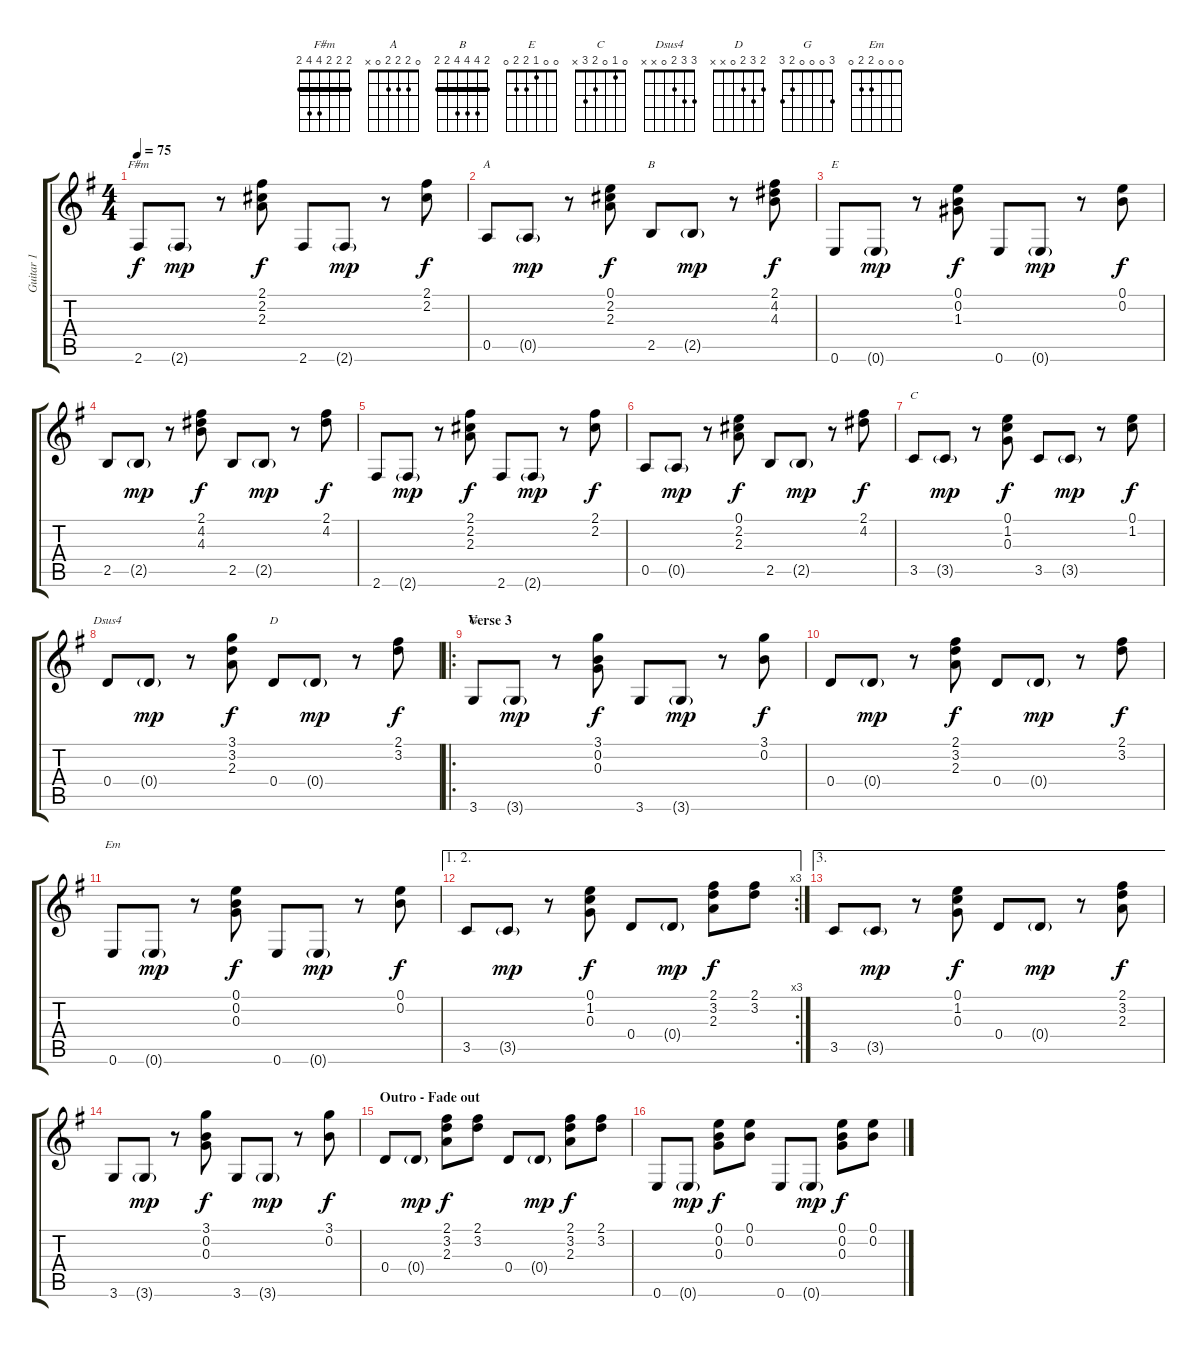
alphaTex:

\track ("Guitar 1" "Guitar 1") {instrument electricguitarmuted}
\staff {score tabs}
\tuning (E4 B3 G3 D3 A2 E2) {hide}
\chord ("F#m" 2 2 2 4 4 2) {barre 2}
\chord ("A" 0 2 2 2 0 x)
\chord ("B" 2 4 4 4 2 2) {barre 2}
\chord ("E" 0 0 1 2 2 0)
\chord ("C" 0 1 0 2 3 x)
\chord ("Dsus4" 3 3 2 0 x x)
\chord ("D" 2 3 2 0 x x)
\chord ("G" 3 0 0 0 2 3)
\chord ("Em" 0 0 0 2 2 0)
\ts (4 4)
\tempo 75
\clef g2
\ks g
2.6.8{ch "F#m" dy f} 2.6{g}.8{dy mp} r.8 (2.1 2.2 2.3).8{dy f} 2.6.8 2.6{g}.8{dy mp} r.8 (2.1 2.2).8{dy f} |
0.5.8{ch "A"} 0.5{g}.8{dy mp} r.8 (0.1 2.2 2.3).8{dy f} 2.5.8{ch "B"} 2.5{g}.8{dy mp} r.8 (2.1 4.2 4.3).8{dy f} |
0.6.8{ch "E"} 0.6{g}.8{dy mp} r.8 (0.1 0.2 1.3).8{dy f} 0.6.8 0.6{g}.8{dy mp} r.8 (0.1 0.2).8{dy f} |
2.5.8 2.5{g}.8{dy mp} r.8 (2.1 4.2 4.3).8{dy f} 2.5.8 2.5{g}.8{dy mp} r.8 (2.1 4.2).8{dy f} |
2.6.8 2.6{g}.8{dy mp} r.8 (2.1 2.2 2.3).8{dy f} 2.6.8 2.6{g}.8{dy mp} r.8 (2.1 2.2).8{dy f} |
0.5.8 0.5{g}.8{dy mp} r.8 (0.1 2.2 2.3).8{dy f} 2.5.8 2.5{g}.8{dy mp} r.8 (2.1 4.2).8{dy f} |
3.5.8{ch "C"} 3.5{g}.8{dy mp} r.8 (0.1 1.2 0.3).8{dy f} 3.5.8 3.5{g}.8{dy mp} r.8 (0.1 1.2).8{dy f} |
0.4.8{ch "Dsus4"} 0.4{g}.8{dy mp} r.8 (3.1 3.2 2.3).8{dy f} 0.4.8{ch "D"} 0.4{g}.8{dy mp} r.8 (2.1 3.2).8{dy f} |
\ro
\section ("" "Verse 3")
3.6.8{ch "G"} 3.6{g}.8{dy mp} r.8 (3.1 0.2 0.3).8{dy f} 3.6.8 3.6{g}.8{dy mp} r.8 (3.1 0.2).8{dy f} |
0.4.8 0.4{g}.8{dy mp} r.8 (2.1 3.2 2.3).8{dy f} 0.4.8 0.4{g}.8{dy mp} r.8 (2.1 3.2).8{dy f} |
0.6.8{ch "Em"} 0.6{g}.8{dy mp} r.8 (0.1 0.2 0.3).8{dy f} 0.6.8 0.6{g}.8{dy mp} r.8 (0.1 0.2).8{dy f} |
\ae (1 2)
\rc 3
3.5.8 3.5{g}.8{dy mp} r.8 (0.1 1.2 0.3).8{dy f} 0.4.8 0.4{g}.8{dy mp} (2.1 3.2 2.3).8{dy f} (2.1 3.2).8 |
\ae 3
3.5.8 3.5{g}.8{dy mp} r.8 (0.1 1.2 0.3).8{dy f} 0.4.8 0.4{g}.8{dy mp} r.8 (2.1 3.2 2.3).8{dy f} |
3.6.8 3.6{g}.8{dy mp} r.8 (3.1 0.2 0.3).8{dy f} 3.6.8 3.6{g}.8{dy mp} r.8 (3.1 0.2).8{dy f} |
\section ("" "Outro - Fade out")
0.4.8 0.4{g}.8{dy mp} (2.1 3.2 2.3).8{dy f} (2.1 3.2).8 0.4.8 0.4{g}.8{dy mp} (2.1 3.2 2.3).8{dy f} (2.1 3.2).8 |
0.6.8 0.6{g}.8{dy mp} (0.1 0.2 0.3).8{dy f} (0.1 0.2).8 0.6.8 0.6{g}.8{dy mp} (0.1 0.2 0.3).8{dy f} (0.1 0.2).8
